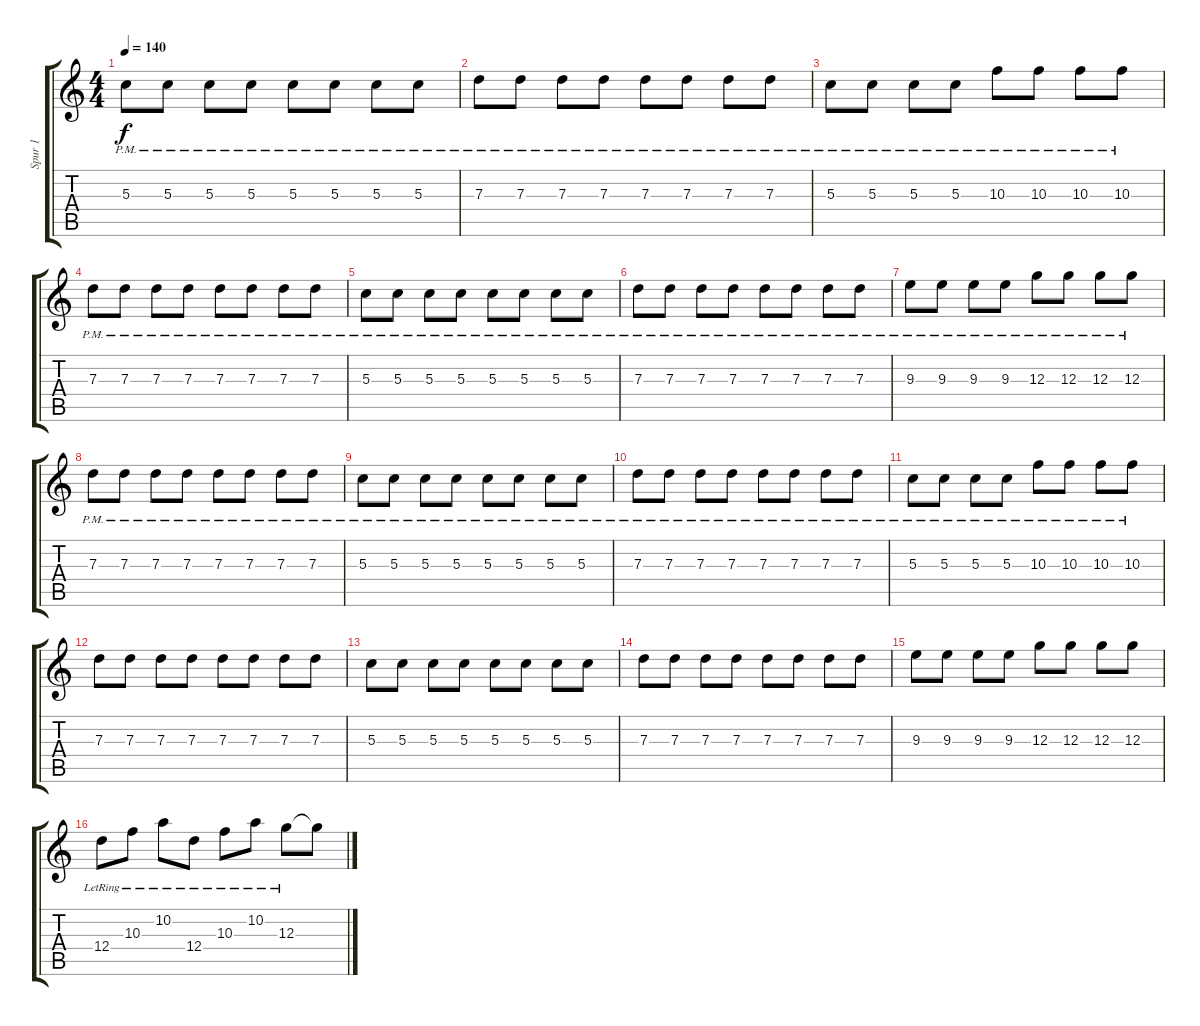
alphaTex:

\track ("Spur 1" "Spur 1") {instrument distortionguitar}
\staff {score tabs}
\tuning (E4 B3 G3 D3 A2 D2) {hide}
\ts (4 4)
\tempo 140
\clef g2
\ks c
5.3{pm}.8{dy f} 5.3{pm}.8 5.3{pm}.8 5.3{pm}.8 5.3{pm}.8 5.3{pm}.8 5.3{pm}.8 5.3{pm}.8 |
7.3{pm}.8 7.3{pm}.8 7.3{pm}.8 7.3{pm}.8 7.3{pm}.8 7.3{pm}.8 7.3{pm}.8 7.3{pm}.8 |
5.3{pm}.8 5.3{pm}.8 5.3{pm}.8 5.3{pm}.8 10.3{pm}.8 10.3{pm}.8 10.3{pm}.8 10.3{pm}.8 |
7.3{pm}.8 7.3{pm}.8 7.3{pm}.8 7.3{pm}.8 7.3{pm}.8 7.3{pm}.8 7.3{pm}.8 7.3{pm}.8 |
5.3{pm}.8 5.3{pm}.8 5.3{pm}.8 5.3{pm}.8 5.3{pm}.8 5.3{pm}.8 5.3{pm}.8 5.3{pm}.8 |
7.3{pm}.8 7.3{pm}.8 7.3{pm}.8 7.3{pm}.8 7.3{pm}.8 7.3{pm}.8 7.3{pm}.8 7.3{pm}.8 |
9.3{pm}.8 9.3{pm}.8 9.3{pm}.8 9.3{pm}.8 12.3{pm}.8 12.3{pm}.8 12.3{pm}.8 12.3{pm}.8 |
7.3{pm}.8 7.3{pm}.8 7.3{pm}.8 7.3{pm}.8 7.3{pm}.8 7.3{pm}.8 7.3{pm}.8 7.3{pm}.8 |
5.3{pm}.8 5.3{pm}.8 5.3{pm}.8 5.3{pm}.8 5.3{pm}.8 5.3{pm}.8 5.3{pm}.8 5.3{pm}.8 |
7.3{pm}.8 7.3{pm}.8 7.3{pm}.8 7.3{pm}.8 7.3{pm}.8 7.3{pm}.8 7.3{pm}.8 7.3{pm}.8 |
5.3{pm}.8 5.3{pm}.8 5.3{pm}.8 5.3{pm}.8 10.3{pm}.8 10.3{pm}.8 10.3{pm}.8 10.3{pm}.8 |
7.3.8 7.3.8 7.3.8 7.3.8 7.3.8 7.3.8 7.3.8 7.3.8 |
5.3.8 5.3.8 5.3.8 5.3.8 5.3.8 5.3.8 5.3.8 5.3.8 |
7.3.8 7.3.8 7.3.8 7.3.8 7.3.8 7.3.8 7.3.8 7.3.8 |
9.3.8 9.3.8 9.3.8 9.3.8 12.3.8 12.3.8 12.3.8 12.3.8 |
12.4{lr}.8 10.3{lr}.8 10.2{lr}.8 12.4{lr}.8 10.3{lr}.8 10.2{lr}.8 12.3{lr}.8 12.3{t}.8
